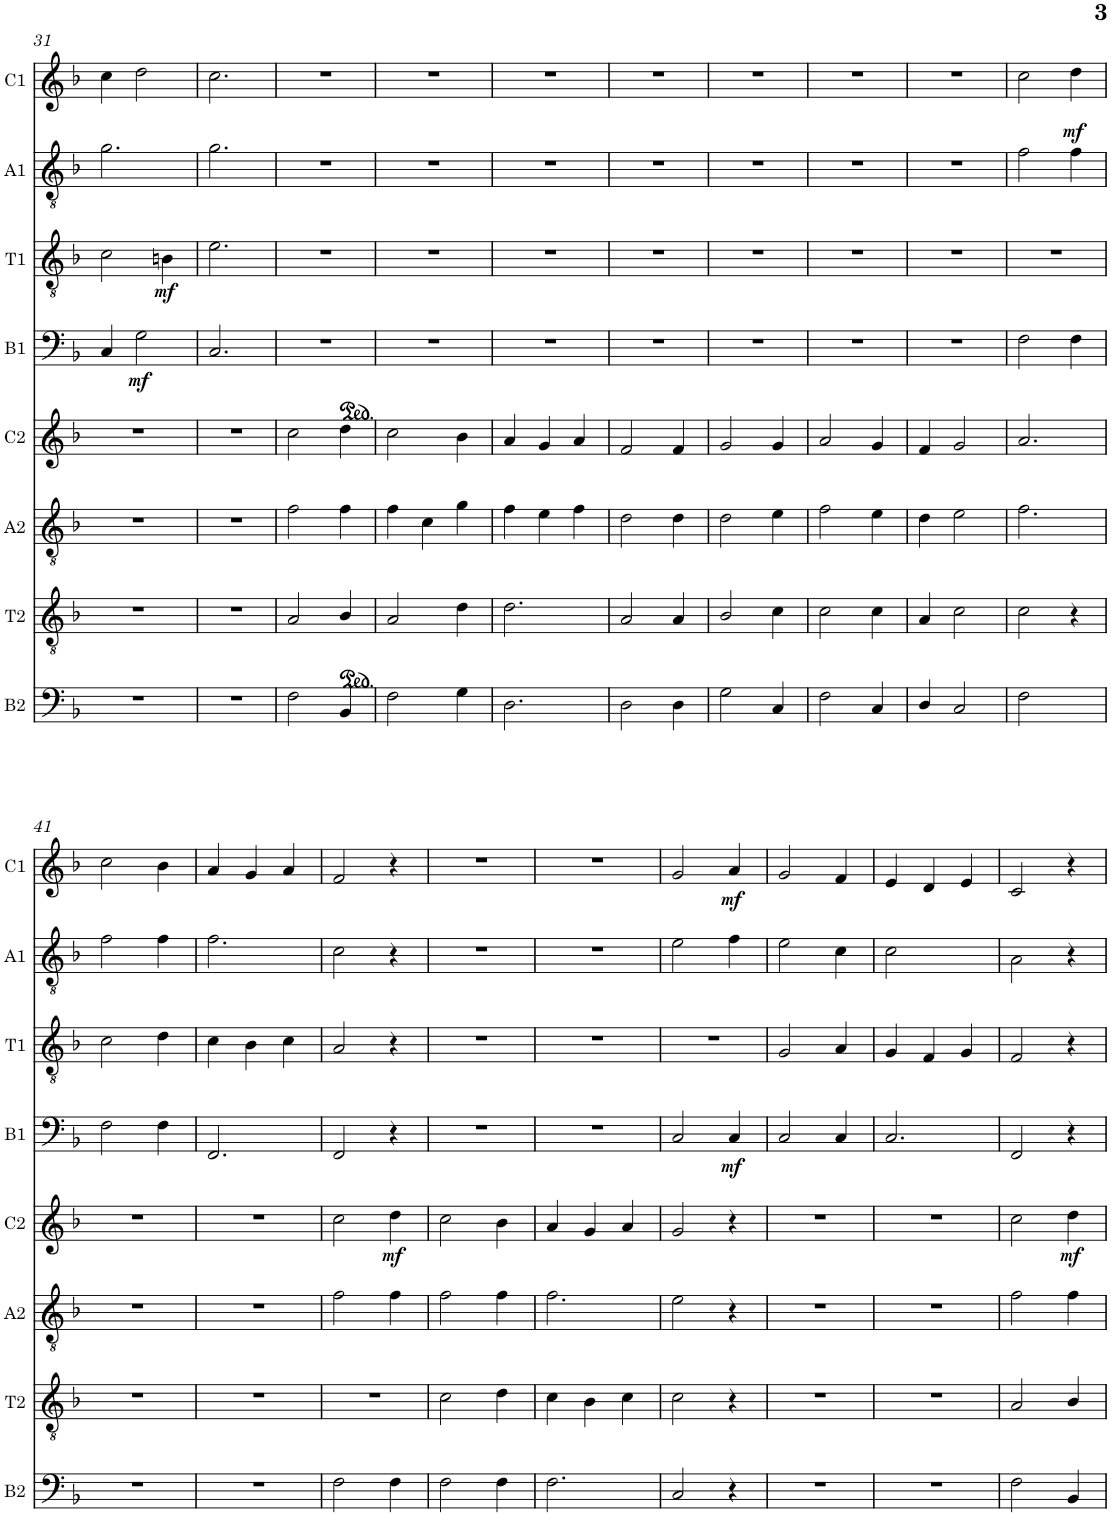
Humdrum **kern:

**kern	**kern	**kern	**kern	**dynam	**kern	**dynam	**kern	**dynam	**kern	**dynam	**kern	**dynam
*part8	*part7	*part6	*part5	*part5	*part4	*part4	*part3	*part3	*part2	*part2	*part1	*part1
*staff8	*staff7	*staff6	*staff5	*staff5	*staff4	*staff4	*staff3	*staff3	*staff2	*staff2	*staff1	*staff1
*I"Bass 2	*I"Tenor 2	*I"Alto 2	*I"Cantus 2	*	*I"Bass 1	*	*I"Tenor 1	*	*I"Alto 1	*	*I"Cantus 1	*
*I'B2	*I'T2	*I'A2	*I'C2	*	*I'B1	*	*I'T1	*	*I'A1	*	*I'C1	*
!!LO:PB:g=z
*clefF4	*clefGv2	*clefGv2	*clefG2	*	*clefF4	*	*clefGv2	*	*clefGv2	*	*clefG2	*
*k[b-]	*k[b-]	*k[b-]	*k[b-]	*	*k[b-]	*	*k[b-]	*	*k[b-]	*	*k[b-]	*
*M3/4	*M3/4	*M3/4	*M3/4	*	*M3/4	*	*M3/4	*	*M3/4	*	*M3/4	*
=31	=31	=31	=31	=31	=31	=31	=31	=31	=31	=31	=31	=31
2.r	2.r	2.r	2.r	.	4C/	.	2c\	.	2.g\	.	4cc\	.
!	!	!	!	!	!	!LO:DY:b	!	!	!	!	!	!
.	.	.	.	.	2G\	mf	.	.	.	.	2dd\	.
!	!	!	!	!	!	!	!	!LO:DY:b	!	!	!	!
.	.	.	.	.	.	.	4Bn\	mf	.	.	.	.
=32	=32	=32	=32	=32	=32	=32	=32	=32	=32	=32	=32	=32
2.r	2.r	2.r	2.r	.	2.C/	.	2.e\	.	2.g\	.	2.cc\	.
=33	=33	=33	=33	=33	=33	=33	=33	=33	=33	=33	=33	=33
2F\	2A/	2f\	2cc\	.	2.r	.	2.r	.	2.r	.	2.r	.
4BB-/	4B-/	4f\	4dd\	.	.	.	.	.	.	.	.	.
=34	=34	=34	=34	=34	=34	=34	=34	=34	=34	=34	=34	=34
2F\	2A/	4f\	2cc\	.	2.r	.	2.r	.	2.r	.	2.r	.
.	.	4c\	.	.	.	.	.	.	.	.	.	.
4G\	4d\	4g\	4b-\	.	.	.	.	.	.	.	.	.
=35	=35	=35	=35	=35	=35	=35	=35	=35	=35	=35	=35	=35
2.D\	2.d\	4f\	4a/	.	2.r	.	2.r	.	2.r	.	2.r	.
.	.	4e\	4g/	.	.	.	.	.	.	.	.	.
.	.	4f\	4a/	.	.	.	.	.	.	.	.	.
=36	=36	=36	=36	=36	=36	=36	=36	=36	=36	=36	=36	=36
2D\	2A/	2d\	2f/	.	2.r	.	2.r	.	2.r	.	2.r	.
4D\	4A/	4d\	4f/	.	.	.	.	.	.	.	.	.
=37	=37	=37	=37	=37	=37	=37	=37	=37	=37	=37	=37	=37
2G\	2B-/	2d\	2g/	.	2.r	.	2.r	.	2.r	.	2.r	.
4C/	4c\	4e\	4g/	.	.	.	.	.	.	.	.	.
=38	=38	=38	=38	=38	=38	=38	=38	=38	=38	=38	=38	=38
2F\	2c\	2f\	2a/	.	2.r	.	2.r	.	2.r	.	2.r	.
4C/	4c\	4e\	4g/	.	.	.	.	.	.	.	.	.
=39	=39	=39	=39	=39	=39	=39	=39	=39	=39	=39	=39	=39
4D/	4A/	4d\	4f/	.	2.r	.	2.r	.	2.r	.	2.r	.
2C/	2c\	2e\	2g/	.	.	.	.	.	.	.	.	.
=40	=40	=40	=40	=40	=40	=40	=40	=40	=40	=40	=40	=40
2F\	2c\	2.f\	2.a/	.	2F\	.	2.r	.	2f\	.	2cc\	.
!	!	!	!	!	!	!	!	!	!	!LO:DY:a	!	!
4ryy	4r	.	.	.	4F\	.	.	.	4f\	mf	4dd\	.
!!LO:LB:g=z
=41	=41	=41	=41	=41	=41	=41	=41	=41	=41	=41	=41	=41
2.r	2.r	2.r	2.r	.	2F\	.	2c\	.	2f\	.	2cc\	.
.	.	.	.	.	4F\	.	4d\	.	4f\	.	4b-\	.
=42	=42	=42	=42	=42	=42	=42	=42	=42	=42	=42	=42	=42
2.r	2.r	2.r	2.r	.	2.FF/	.	4c\	.	2.f\	.	4a/	.
.	.	.	.	.	.	.	4B-\	.	.	.	4g/	.
.	.	.	.	.	.	.	4c\	.	.	.	4a/	.
=43	=43	=43	=43	=43	=43	=43	=43	=43	=43	=43	=43	=43
2F\	2.r	2f\	2cc\	.	2FF/	.	2A/	.	2c\	.	2f/	.
!	!	!	!	!LO:DY:b	!	!	!	!	!	!	!	!
4F\	.	4f\	4dd\	mf	4r	.	4r	.	4r	.	4r	.
=44	=44	=44	=44	=44	=44	=44	=44	=44	=44	=44	=44	=44
2F\	2c\	2f\	2cc\	.	2.r	.	2.r	.	2.r	.	2.r	.
4F\	4d\	4f\	4b-\	.	.	.	.	.	.	.	.	.
=45	=45	=45	=45	=45	=45	=45	=45	=45	=45	=45	=45	=45
2.F\	4c\	2.f\	4a/	.	2.r	.	2.r	.	2.r	.	2.r	.
.	4B-\	.	4g/	.	.	.	.	.	.	.	.	.
.	4c\	.	4a/	.	.	.	.	.	.	.	.	.
=46	=46	=46	=46	=46	=46	=46	=46	=46	=46	=46	=46	=46
2C/	2c\	2e\	2g/	.	2C/	.	2.r	.	2e\	.	2g/	.
!	!	!	!	!	!	!LO:DY:b	!	!	!	!	!	!LO:DY:b
4r	4r	4r	4r	.	4C/	mf	.	.	4f\	.	4a/	mf
=47	=47	=47	=47	=47	=47	=47	=47	=47	=47	=47	=47	=47
2.r	2.r	2.r	2.r	.	2C/	.	2G/	.	2e\	.	2g/	.
.	.	.	.	.	4C/	.	4A/	.	4c\	.	4f/	.
=48	=48	=48	=48	=48	=48	=48	=48	=48	=48	=48	=48	=48
2.r	2.r	2.r	2.r	.	2.C/	.	4G/	.	2c\	.	4e/	.
.	.	.	.	.	.	.	4F/	.	.	.	4d/	.
.	.	.	.	.	.	.	4G/	.	4ryy	.	4e/	.
=49	=49	=49	=49	=49	=49	=49	=49	=49	=49	=49	=49	=49
2F\	2A/	2f\	2cc\	.	2FF/	.	2F/	.	2A\	.	2c/	.
!	!	!	!	!LO:DY:b	!	!	!	!	!	!	!	!
4BB-/	4B-/	4f\	4dd\	mf	4r	.	4r	.	4r	.	4r	.
=	=	=	=	=	=	=	=	=	=	=	=	=
*-	*-	*-	*-	*-	*-	*-	*-	*-	*-	*-	*-	*-
